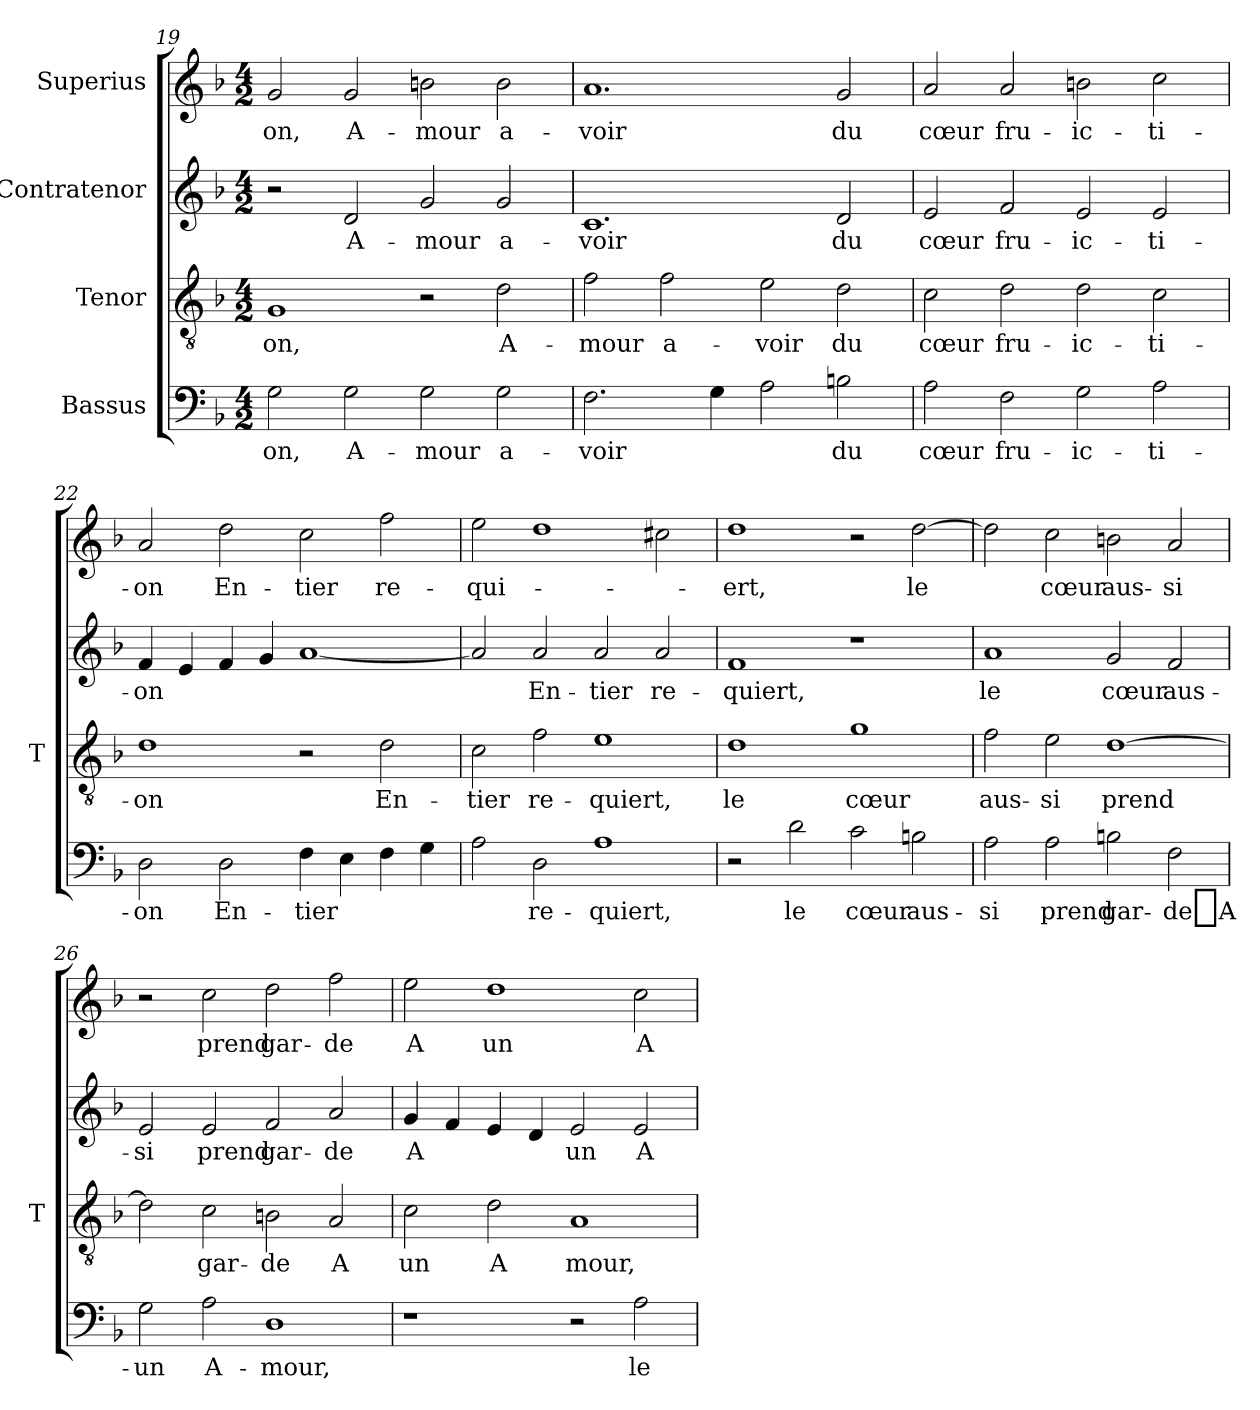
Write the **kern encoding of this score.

**kern	**text	**kern	**text	**kern	**text	**kern	**text
*part4	*part4	*part3	*part3	*part2	*part2	*part1	*part1
*staff4	*staff4	*staff3	*staff3	*staff2	*staff2	*staff1	*staff1
*I"Bassus	*	*I"Tenor	*	*I"Contratenor	*	*I"Superius	*
*	*	*I'T	*	*	*	*	*
*clefF4	*	*clefGv2	*	*clefG2	*	*clefG2	*
*k[b-]	*	*k[b-]	*	*k[b-]	*	*k[b-]	*
*M4/2	*	*M4/2	*	*M4/2	*	*M4/2	*
=19	=19	=19	=19	=19	=19	=19	=19
2G	-on,	1G	-on,	2r	.	2g	-on,
2G	A-	.	.	2d	A-	2g	A-
2G	-mour	2r	.	2g	-mour	2b	-mour
2G	a-	2d	A-	2g	a-	2b	a-
=20	=20	=20	=20	=20	=20	=20	=20
2.F	-voir	2f	-mour	1.c	-voir	1.a	-voir
.	.	2f	a-	.	.	.	.
4G	.	.	.	.	.	.	.
2A	.	2e	-voir	.	.	.	.
2Bn	-du	2d	-du	2d	-du	2g	-du
=21	=21	=21	=21	=21	=21	=21	=21
2A	-cœur	2c	-cœur	2e	-cœur	2a	-cœur
2F	fru-	2d	fru-	2f	fru-	2a	fru-
2G	ic-	2d	ic-	2e	ic-	2b	ic-
2A	ti-	2c	ti-	2e	ti-	2cc	ti-
=22	=22	=22	=22	=22	=22	=22	=22
2D	-on	1d	-on	4f	-on	2a	-on
.	.	.	.	4e	.	.	.
2D	En-	.	.	4f	.	2dd	En-
.	.	.	.	4g	.	.	.
4F	-tier	2r	.	[1a	.	2cc	-tier
4E	.	.	.	.	.	.	.
4F	.	2d	En-	.	.	2ff	re-
4G	.	.	.	.	.	.	.
=23	=23	=23	=23	=23	=23	=23	=23
2A	.	2c	-tier	2a]	.	2ee	qui-
2D	re-	2f	re-	2a	En-	1dd	.
1A	-quiert,	1e	-quiert,	2a	-tier	.	.
.	.	.	.	2a	re-	2cc#X	.
=24	=24	=24	=24	=24	=24	=24	=24
2r	.	1d	-le	1f	-quiert,	1dd	-ert,
2d	-le	.	.	.	.	.	.
2c	-cœur	1g	-cœur	1r	.	2r	.
2Bn	aus-	.	.	.	.	[2dd	-le
=25	=25	=25	=25	=25	=25	=25	=25
2A	-si	2f	aus-	1a	-le	2dd]	.
2A	-prend	2e	-si	.	.	2cc	-cœur
2Bn	gar-	[1d	-prend	2g	-cœur	2b	aus-
2F	de_A-	.	.	2f	aus-	2a	-si
=26	=26	=26	=26	=26	=26	=26	=26
2G	-un	2d]	.	2e	-si	2r	.
2A	A-	2c	gar-	2e	-prend	2cc	-prend
1D	-mour,	2Bn	-de	2f	gar-	2dd	gar-
.	.	2A	-A	2a	-de	2ff	-de
=27	=27	=27	=27	=27	=27	=27	=27
1r	.	2c	-un	4g	-A	2ee	-A
.	.	.	.	4f	.	.	.
.	.	2d	-A	4e	.	1dd	-un
.	.	.	.	4d	.	.	.
2r	.	1A	-mour,	2e	-un	.	.
2A	le-	.	.	2e	A-	2cc	A-
=	=	=	=	=	=	=	=
*-	*-	*-	*-	*-	*-	*-	*-
